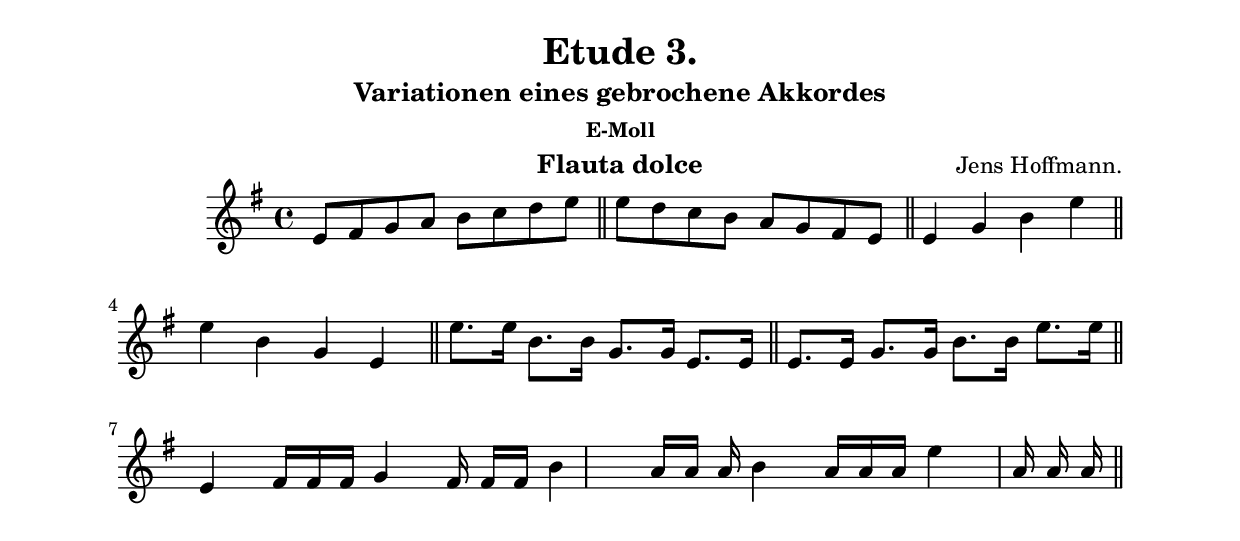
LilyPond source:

\version "2.18.2"


\include "articulate.ly"


\header {
    title = "Etude 3."
    composer = "Jens Hoffmann."
    % dedication = "Dedication"
    subtitle = "Variationen eines gebrochene Akkordes"
    subsubtitle = "E-Moll"
      % The following fields are evenly spread on one line
      % the field "instrument" also appears on following pages
    instrument = "Flauta dolce"
    % poet = "Poet"
      % The following fields are placed at opposite ends of the same line
    % meter = "Meter"
    % arranger = "Arranger"
      % The following fields are centered at the bottom
    % tagline = "tagline goes at the bottom of the last page"
    % copyright = "copyright goes at the bottom of the first page"
}


\paper {
    top-margin = 2\cm
    left-margin = 2\cm
    right-margin = 2\cm
    between-system-space = 1.5\cm
    between-system-padding = #1
    ragged-bottom=##f
    % ragged-last-bottom=##f
    % ragged-right = ##f
    markup-markup-spacing.minimum-distance = 1.5\cm
    markup-system-spacing.minimum-distance = 0.5\cm
}
 

%%%%%%%%%%%%%%%%%%%%%%%%%%%%%%%%%%%%%%%%%%%%%%%%%%%

melody = \relative e' {
    \set Staff.midiInstrument = #"flute"
    \time 4/4
    \key e \minor
    e8 fis g a b c d e \bar "||"
    e8 d c b a g fis e \bar "||"
    e4 g b e \bar "||"
    e4 b g e4 \bar "||"
    e'8. e16 b8. b16 g8. g16 e8. e16 \bar "||"
    e8. e16 g8. g16 b8. b16 e8. e16 \bar "||"
    e,4 fis16 fis fis g4 fis16 fis fis b4 a16 a a b4 a16 a a e'4 a,16 a a \bar "||"
}

structure = {
    \new Staff = "flute"
    <<
    \set Staff.midiInstrument = #"flute"
    \context Voice = "melody" \melody
    >>
}

\score {
    \structure
    \layout {
    }
    \header {
        % piece = "Ungeordnete Variationen"
    }
}

\score {
    \articulate \structure
    \midi {
    }
}

